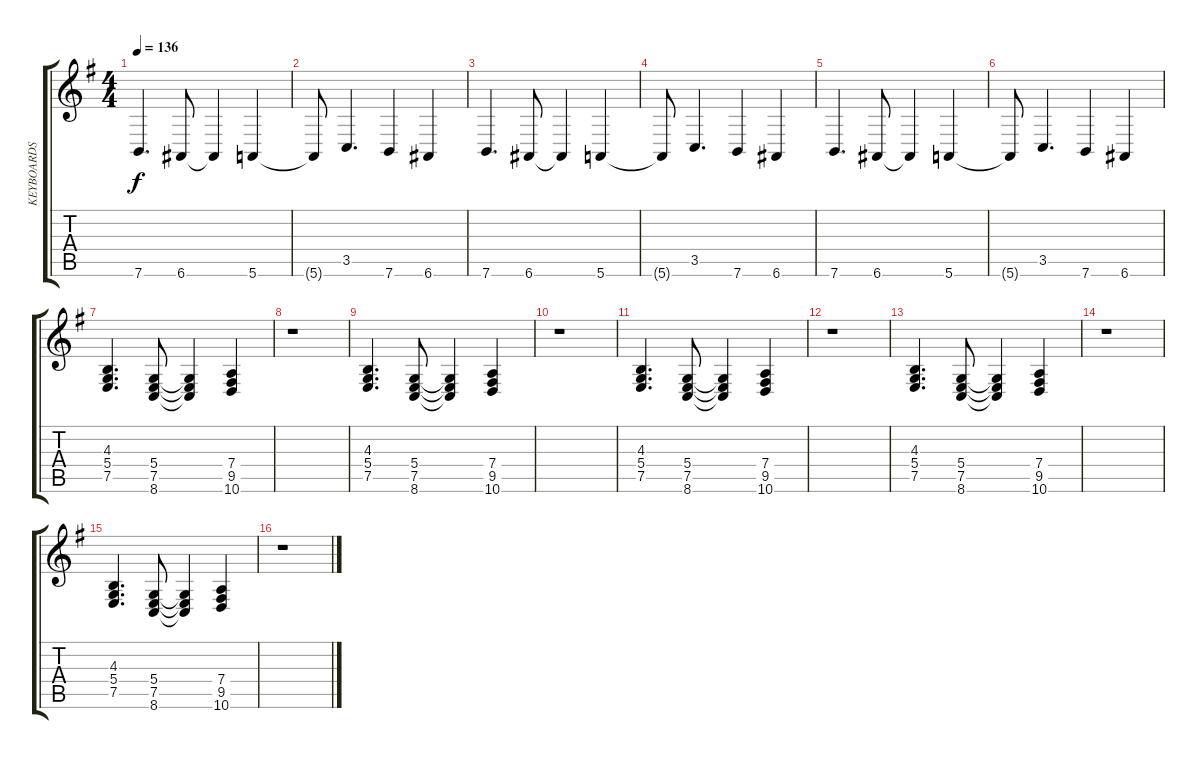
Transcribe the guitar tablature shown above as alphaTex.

\track ("KEYBOARDS" "KEYBOARDS") {instrument synthstrings1}
\staff {score tabs}
\tuning (E4 B3 G3 D3 A2 E2) {hide}
\ts (4 4)
\tempo 136
\clef g2
\ks eminor
7.6.4{d dy f} 6.6.8 6.6{t}.4 5.6.4 |
5.6{t}.8 3.5.4{d} 7.6.4 6.6.4 |
7.6.4{d} 6.6.8 6.6{t}.4 5.6.4 |
5.6{t}.8 3.5.4{d} 7.6.4 6.6.4 |
7.6.4{d} 6.6.8 6.6{t}.4 5.6.4 |
5.6{t}.8 3.5.4{d} 7.6.4 6.6.4 |
(4.3 5.4 7.5).4{d instrument reedorgan} (5.4 7.5 8.6).8 (5.4{t} 7.5{t} 8.6{t}).4 (7.4 9.5 10.6).4 |
r.1 |
(4.3 5.4 7.5).4{d} (5.4 7.5 8.6).8 (5.4{t} 7.5{t} 8.6{t}).4 (7.4 9.5 10.6).4 |
r.1 |
(4.3 5.4 7.5).4{d} (5.4 7.5 8.6).8 (5.4{t} 7.5{t} 8.6{t}).4 (7.4 9.5 10.6).4 |
r.1 |
(4.3 5.4 7.5).4{d} (5.4 7.5 8.6).8 (5.4{t} 7.5{t} 8.6{t}).4 (7.4 9.5 10.6).4 |
r.1 |
(4.3 5.4 7.5).4{d} (5.4 7.5 8.6).8 (5.4{t} 7.5{t} 8.6{t}).4 (7.4 9.5 10.6).4 |
r.1
